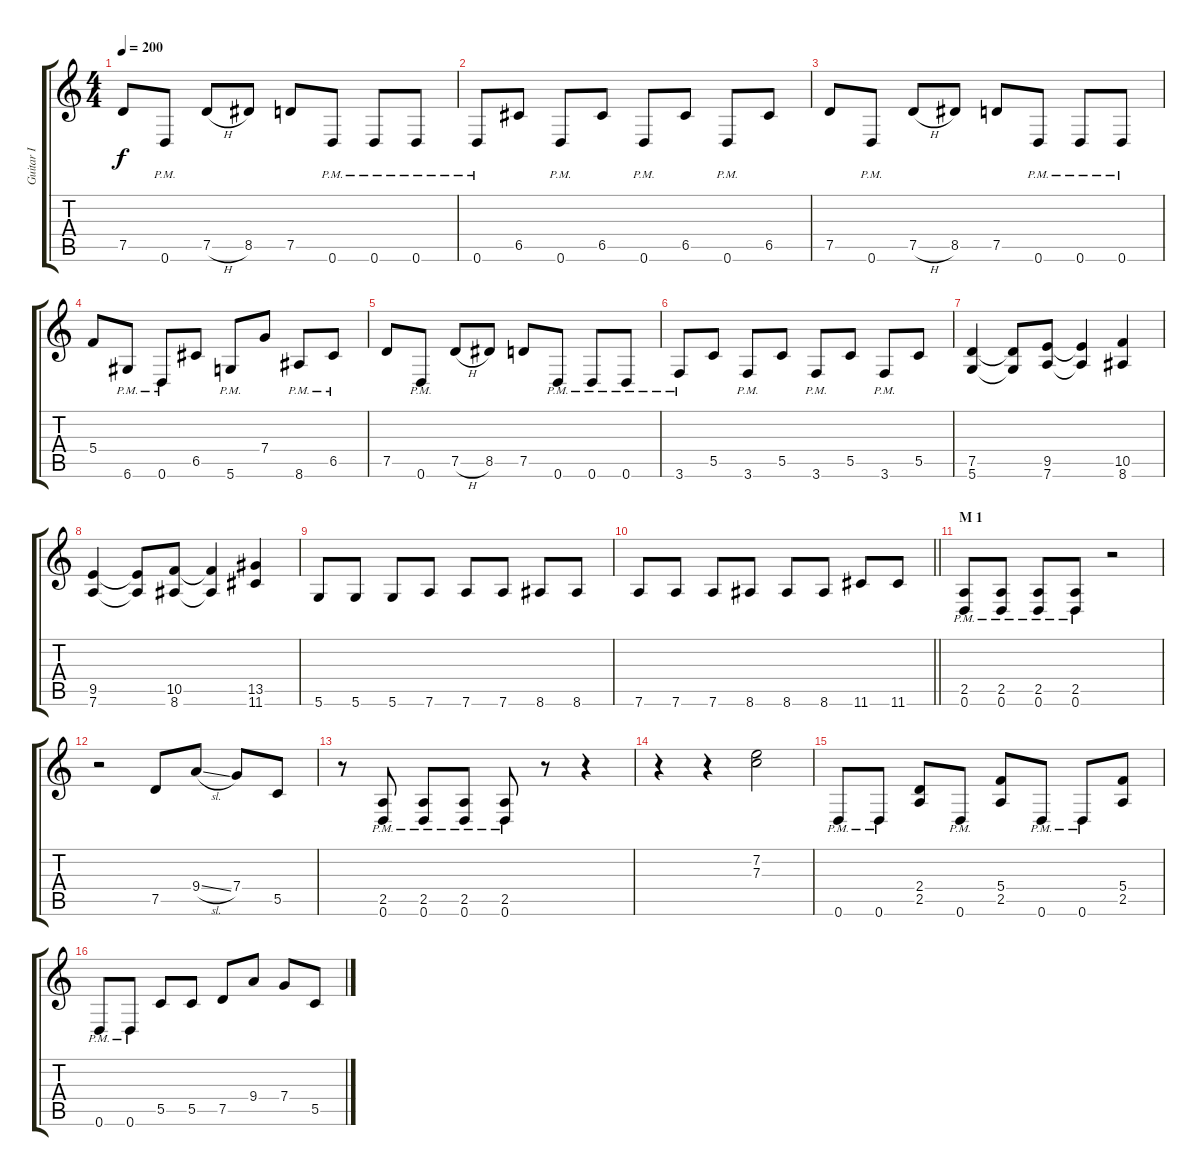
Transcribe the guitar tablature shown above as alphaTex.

\track ("Guitar I" "Guitar I") {instrument distortionguitar}
\staff {score tabs}
\tuning (D4 A3 F3 C3 G2 D2) {hide}
\ts (4 4)
\tempo 200
\clef g2
\ks c
7.5.8{dy f} 0.6{pm}.8 7.5{h}.8 8.5.8 7.5.8 0.6{pm}.8 0.6{pm}.8 0.6{pm}.8 |
0.6{pm}.8 6.5.8 0.6{pm}.8 6.5.8 0.6{pm}.8 6.5.8 0.6{pm}.8 6.5.8 |
7.5.8 0.6{pm}.8 7.5{h}.8 8.5.8 7.5.8 0.6{pm}.8 0.6{pm}.8 0.6{pm}.8 |
5.4.8 6.6{pm}.8 0.6{pm}.8 6.5.8 5.6{pm}.8 7.4.8 8.6{pm}.8 6.5{pm}.8 |
7.5.8 0.6{pm}.8 7.5{h}.8 8.5.8 7.5.8 0.6{pm}.8 0.6{pm}.8 0.6{pm}.8 |
3.6{pm}.8 5.5.8 3.6{pm}.8 5.5.8 3.6{pm}.8 5.5.8 3.6{pm}.8 5.5.8 |
(7.5 5.6).4 (7.5{t} 5.6{t}).8 (9.5 7.6).8 (9.5{t} 7.6{t}).4 (10.5 8.6).4 |
(9.5 7.6).4 (9.5{t} 7.6{t}).8 (10.5 8.6).8 (10.5{t} 8.6{t}).4 (13.5 11.6).4 |
5.6.8 5.6.8 5.6.8 7.6.8 7.6.8 7.6.8 8.6.8 8.6.8 |
\barLineRight lightlight
7.6.8 7.6.8 7.6.8 8.6.8 8.6.8 8.6.8 11.6.8 11.6.8 |
\section ("" "M 1")
(2.5{pm} 0.6{pm}).8 (2.5{pm} 0.6{pm}).8 (2.5{pm} 0.6{pm}).8 (2.5{pm} 0.6{pm}).8 r.2 |
r.2 7.5.8 9.4{sl}.8 7.4.8 5.5.8 |
r.8 (2.5{pm} 0.6{pm}).8 (2.5{pm} 0.6{pm}).8 (2.5{pm} 0.6{pm}).8 (2.5{pm} 0.6{pm}).8 r.8 r.4 |
r.4 r.4 (7.2 7.3).2 |
0.6{pm}.8 0.6{pm}.8 (2.4 2.5).8 0.6{pm}.8 (5.4 2.5).8 0.6{pm}.8 0.6{pm}.8 (5.4 2.5).8 |
0.6{pm}.8 0.6{pm}.8 5.5.8 5.5.8 7.5.8 9.4.8 7.4.8 5.5.8
